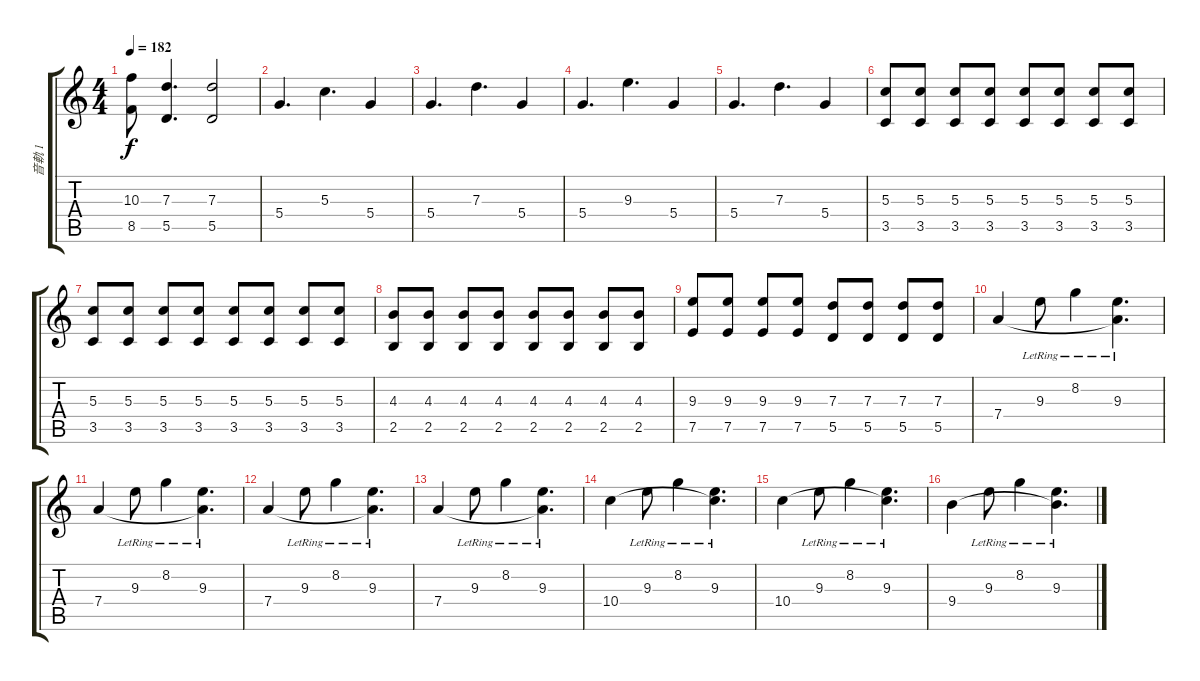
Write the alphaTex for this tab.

\track ("音軌 1" "音軌 1") {instrument overdrivenguitar}
\staff {score tabs}
\tuning (E4 B3 G3 D3 A2 E2) {hide}
\ts (4 4)
\tempo 182
\clef g2
\ks c
(10.3{t} 8.5{t}).8{dy f} (7.3 5.5).4{d} (7.3 5.5).2 |
5.4.4{d} 5.3.4{d} 5.4.4 |
5.4.4{d} 7.3.4{d} 5.4.4 |
5.4.4{d} 9.3.4{d} 5.4.4 |
5.4.4{d} 7.3.4{d} 5.4.4 |
(5.3 3.5).8 (5.3 3.5).8 (5.3 3.5).8 (5.3 3.5).8 (5.3 3.5).8 (5.3 3.5).8 (5.3 3.5).8 (5.3 3.5).8 |
(5.3 3.5).8 (5.3 3.5).8 (5.3 3.5).8 (5.3 3.5).8 (5.3 3.5).8 (5.3 3.5).8 (5.3 3.5).8 (5.3 3.5).8 |
(4.3 2.5).8 (4.3 2.5).8 (4.3 2.5).8 (4.3 2.5).8 (4.3 2.5).8 (4.3 2.5).8 (4.3 2.5).8 (4.3 2.5).8 |
(9.3 7.5).8 (9.3 7.5).8 (9.3 7.5).8 (9.3 7.5).8 (7.3 5.5).8 (7.3 5.5).8 (7.3 5.5).8 (7.3 5.5).8 |
7.4.4{instrument electricguitarjazz} 9.3{lr}.8 8.2{lr}.4 (9.3{lr} 7.4{t}).4{d} |
7.4.4 9.3{lr}.8 8.2{lr}.4 (9.3{lr} 7.4{t}).4{d} |
7.4.4 9.3{lr}.8 8.2{lr}.4 (9.3{lr} 7.4{t}).4{d} |
7.4.4 9.3{lr}.8 8.2{lr}.4 (9.3{lr} 7.4{t}).4{d} |
10.4.4 9.3{lr}.8 8.2{lr}.4 (9.3{lr} 10.4{t}).4{d} |
10.4.4 9.3{lr}.8 8.2{lr}.4 (9.3{lr} 10.4{t}).4{d} |
9.4.4 9.3{lr}.8 8.2{lr}.4 (9.3{lr} 9.4{t}).4{d}
